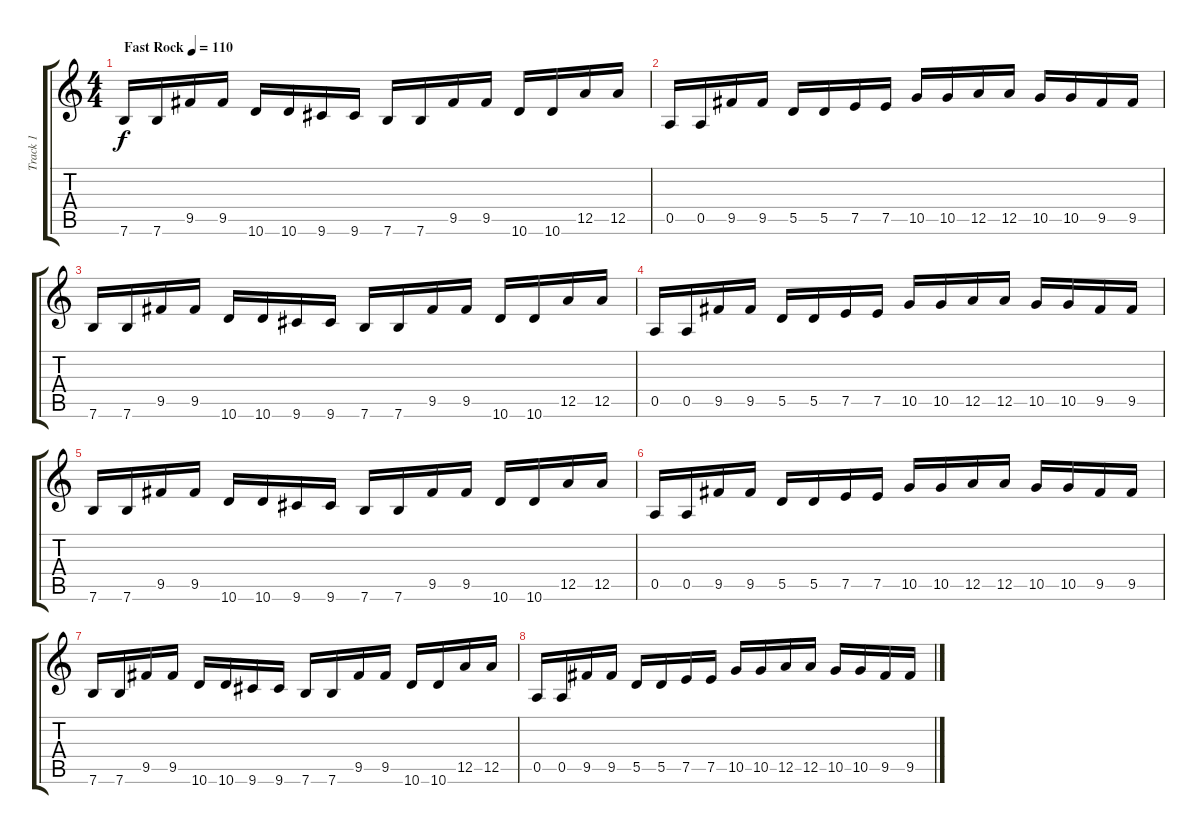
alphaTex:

\track ("Track 1" "Track 1") {instrument distortionguitar}
\staff {score tabs}
\tuning (E4 B3 G3 D3 A2 E2) {hide}
\ts (4 4)
\tempo (110 "Fast Rock")
\clef g2
\ks c
7.6.16{dy f balance 0 instrument distortionguitar} 7.6.16 9.5.16{balance 16} 9.5.16 10.6.16{balance 0} 10.6.16 9.6.16{balance 16} 9.6.16 7.6.16{balance 0} 7.6.16 9.5.16{balance 16} 9.5.16 10.6.16{balance 0} 10.6.16 12.5.16{balance 16} 12.5.16 |
0.5.16{balance 0} 0.5.16 9.5.16{balance 16} 9.5.16 5.5.16{balance 0} 5.5.16 7.5.16{balance 16} 7.5.16 10.5.16{balance 0} 10.5.16 12.5.16{balance 16} 12.5.16 10.5.16{balance 0} 10.5.16 9.5.16{balance 16} 9.5.16 |
7.6.16{balance 0} 7.6.16 9.5.16{balance 16} 9.5.16 10.6.16{balance 0} 10.6.16 9.6.16{balance 16} 9.6.16 7.6.16{balance 0} 7.6.16 9.5.16{balance 16} 9.5.16 10.6.16{balance 0} 10.6.16 12.5.16{balance 16} 12.5.16 |
0.5.16{balance 0} 0.5.16 9.5.16{balance 16} 9.5.16 5.5.16{balance 0} 5.5.16 7.5.16{balance 16} 7.5.16 10.5.16{balance 0} 10.5.16 12.5.16{balance 16} 12.5.16 10.5.16{balance 0} 10.5.16 9.5.16{balance 16} 9.5.16 |
7.6.16{balance 0} 7.6.16 9.5.16{balance 16} 9.5.16 10.6.16{balance 0} 10.6.16 9.6.16{balance 16} 9.6.16 7.6.16{balance 0} 7.6.16 9.5.16{balance 16} 9.5.16 10.6.16{balance 0} 10.6.16 12.5.16{balance 16} 12.5.16 |
0.5.16{balance 0} 0.5.16 9.5.16{balance 16} 9.5.16 5.5.16{balance 0} 5.5.16 7.5.16{balance 16} 7.5.16 10.5.16{balance 0} 10.5.16 12.5.16{balance 16} 12.5.16 10.5.16{balance 0} 10.5.16 9.5.16{balance 16} 9.5.16 |
7.6.16{balance 0} 7.6.16 9.5.16{balance 16} 9.5.16 10.6.16{balance 0} 10.6.16 9.6.16{balance 16} 9.6.16 7.6.16{balance 0} 7.6.16 9.5.16{balance 16} 9.5.16 10.6.16{balance 0} 10.6.16 12.5.16{balance 16} 12.5.16 |
0.5.16{balance 0} 0.5.16 9.5.16{balance 16} 9.5.16 5.5.16{balance 0} 5.5.16 7.5.16{balance 16} 7.5.16 10.5.16{balance 0} 10.5.16 12.5.16{balance 16} 12.5.16 10.5.16{balance 0} 10.5.16 9.5.16{balance 16} 9.5.16
